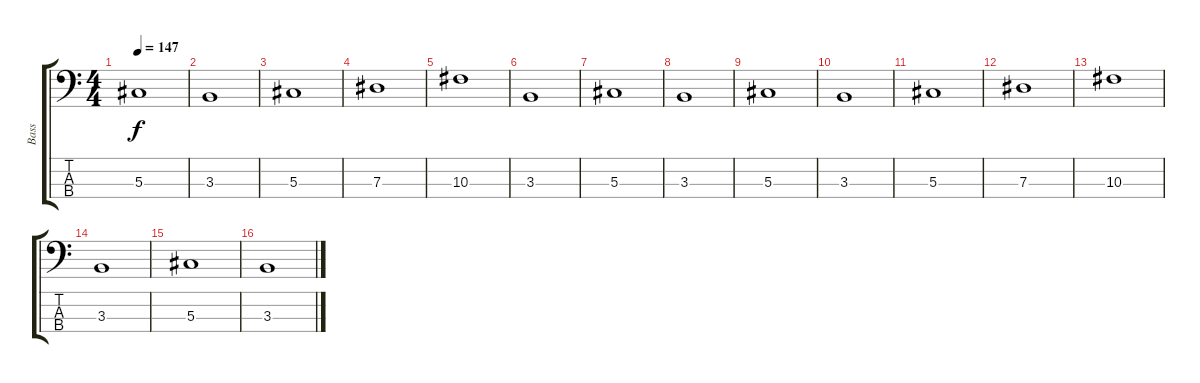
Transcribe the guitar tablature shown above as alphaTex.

\track ("Bass" "Bass") {instrument electricbasspick}
\staff {score tabs}
\tuning (Gb2 Db2 Ab1 Eb1) {hide}
\ts (4 4)
\tempo 147
\clef f4
\ks c
5.3.1{dy f} |
3.3.1 |
5.3.1 |
7.3.1 |
10.3.1 |
3.3.1 |
5.3.1 |
3.3.1 |
5.3.1 |
3.3.1 |
5.3.1 |
7.3.1 |
10.3.1 |
3.3.1 |
5.3.1 |
3.3.1
